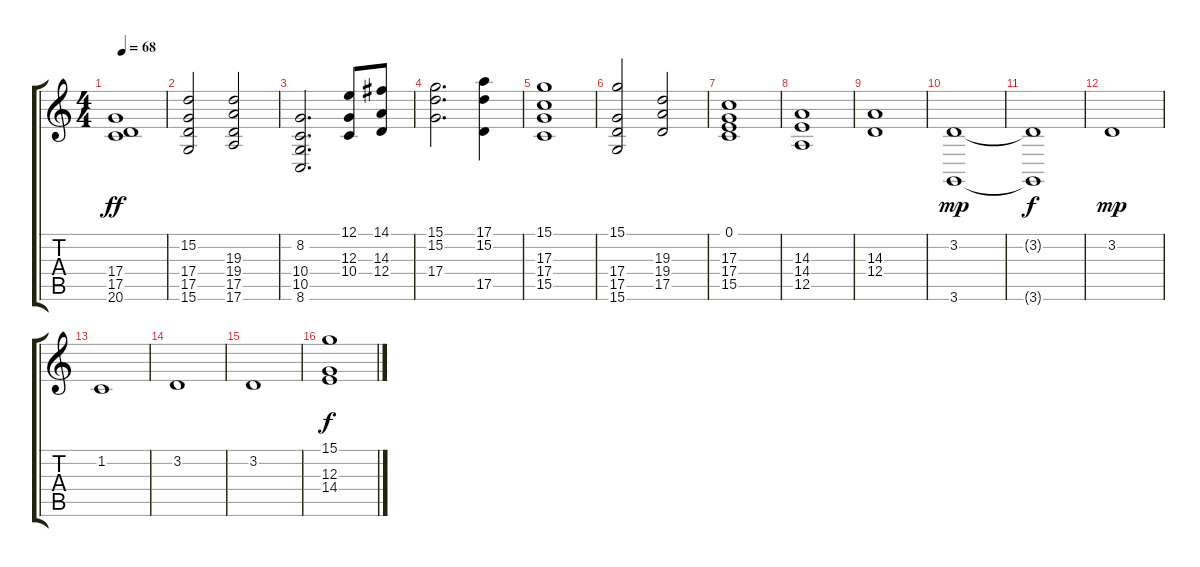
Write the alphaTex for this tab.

\track "" {instrument stringensemble2}
\staff {score tabs}
\tuning (E4 B3 G3 D3 A2 E2) {hide}
\ts (4 4)
\tempo 68
\clef g2
\ks c
(17.4 17.5 20.6).1{dy ff} |
(15.2 17.4 17.5 15.6).2 (19.3 19.4 17.5 17.6).2 |
(8.2 10.4 10.5 8.6).2{d} (12.1 12.3 10.4).8 (14.1 14.3 12.4).8 |
(15.1 15.2 17.4).2{d} (17.1 15.2 17.5).4 |
(15.1 17.3 17.4 15.5).1 |
(15.1 17.4 17.5 15.6).2 (19.3 19.4 17.5).2 |
(0.1 17.3 17.4 15.5).1 |
(14.3 14.4 12.5).1 |
(14.3 12.4).1 |
(3.2 3.6).1{dy mp} |
(3.2{t} 3.6{t}).1{dy f} |
3.2.1{dy mp} |
1.2.1 |
3.2.1 |
3.2.1 |
(15.1 12.3 14.4).1{dy f}
